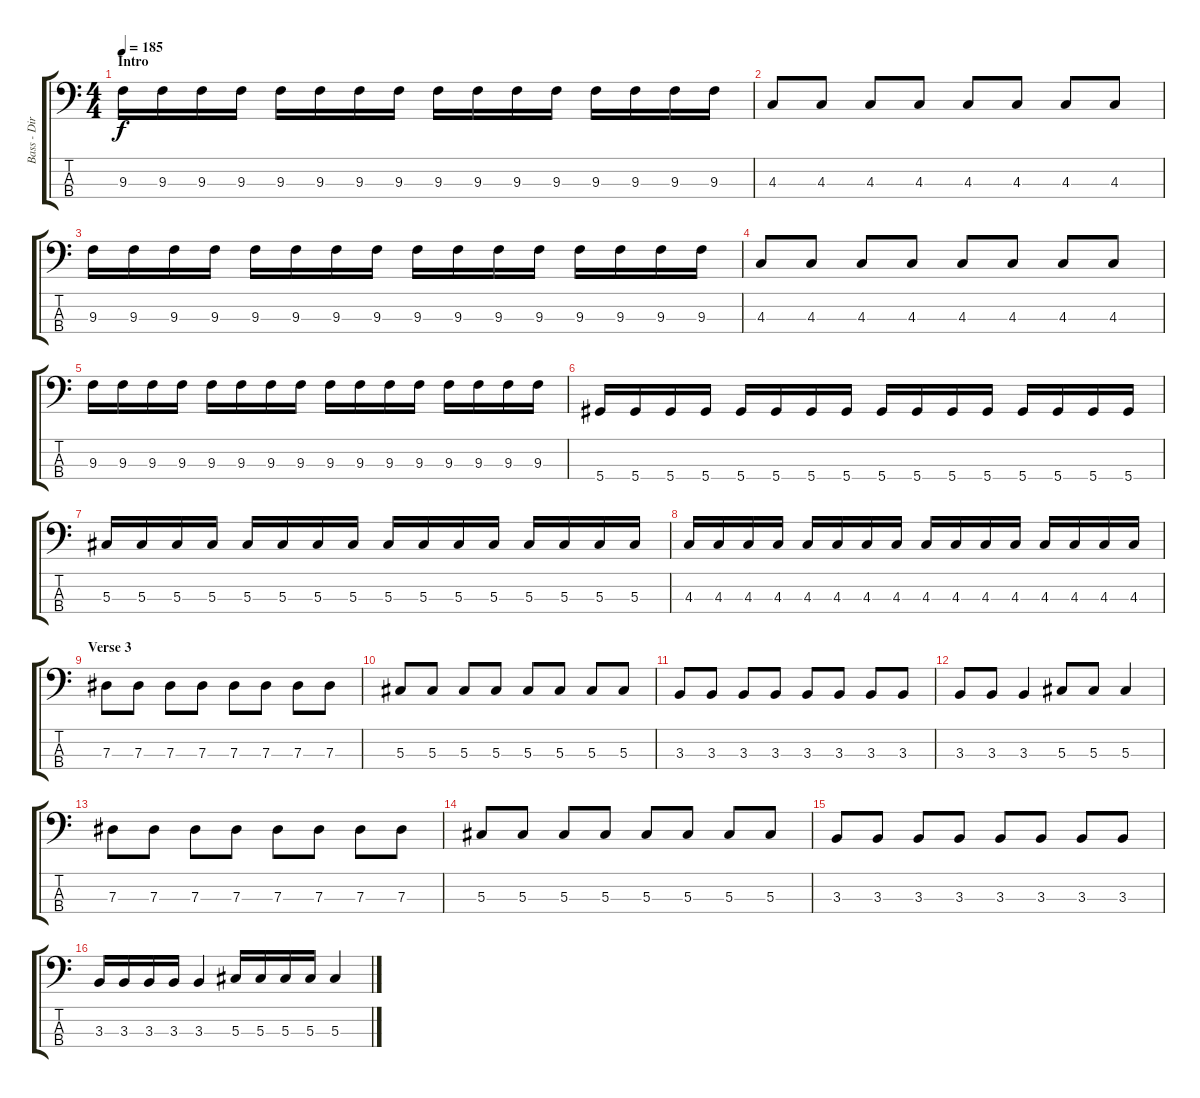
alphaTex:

\track ("Bass - Dirk Schlächter" "Bass - Dir") {instrument electricbassfinger}
\staff {score tabs}
\tuning (Gb2 Db2 Ab1 Eb1) {hide}
\ts (4 4)
\section ("" "Intro")
\tempo 185
\clef f4
\ks c
9.3.16{dy f} 9.3.16 9.3.16 9.3.16 9.3.16 9.3.16 9.3.16 9.3.16 9.3.16 9.3.16 9.3.16 9.3.16 9.3.16 9.3.16 9.3.16 9.3.16 |
4.3.8 4.3.8 4.3.8 4.3.8 4.3.8 4.3.8 4.3.8 4.3.8 |
9.3.16 9.3.16 9.3.16 9.3.16 9.3.16 9.3.16 9.3.16 9.3.16 9.3.16 9.3.16 9.3.16 9.3.16 9.3.16 9.3.16 9.3.16 9.3.16 |
4.3.8 4.3.8 4.3.8 4.3.8 4.3.8 4.3.8 4.3.8 4.3.8 |
9.3.16 9.3.16 9.3.16 9.3.16 9.3.16 9.3.16 9.3.16 9.3.16 9.3.16 9.3.16 9.3.16 9.3.16 9.3.16 9.3.16 9.3.16 9.3.16 |
5.4.16 5.4.16 5.4.16 5.4.16 5.4.16 5.4.16 5.4.16 5.4.16 5.4.16 5.4.16 5.4.16 5.4.16 5.4.16 5.4.16 5.4.16 5.4.16 |
5.3.16 5.3.16 5.3.16 5.3.16 5.3.16 5.3.16 5.3.16 5.3.16 5.3.16 5.3.16 5.3.16 5.3.16 5.3.16 5.3.16 5.3.16 5.3.16 |
4.3.16 4.3.16 4.3.16 4.3.16 4.3.16 4.3.16 4.3.16 4.3.16 4.3.16 4.3.16 4.3.16 4.3.16 4.3.16 4.3.16 4.3.16 4.3.16 |
\section ("" "Verse 3")
7.3.8 7.3.8 7.3.8 7.3.8 7.3.8 7.3.8 7.3.8 7.3.8 |
5.3.8 5.3.8 5.3.8 5.3.8 5.3.8 5.3.8 5.3.8 5.3.8 |
3.3.8 3.3.8 3.3.8 3.3.8 3.3.8 3.3.8 3.3.8 3.3.8 |
3.3.8 3.3.8 3.3.4 5.3.8 5.3.8 5.3.4 |
7.3.8 7.3.8 7.3.8 7.3.8 7.3.8 7.3.8 7.3.8 7.3.8 |
5.3.8 5.3.8 5.3.8 5.3.8 5.3.8 5.3.8 5.3.8 5.3.8 |
3.3.8 3.3.8 3.3.8 3.3.8 3.3.8 3.3.8 3.3.8 3.3.8 |
3.3.16 3.3.16 3.3.16 3.3.16 3.3.4 5.3.16 5.3.16 5.3.16 5.3.16 5.3.4
